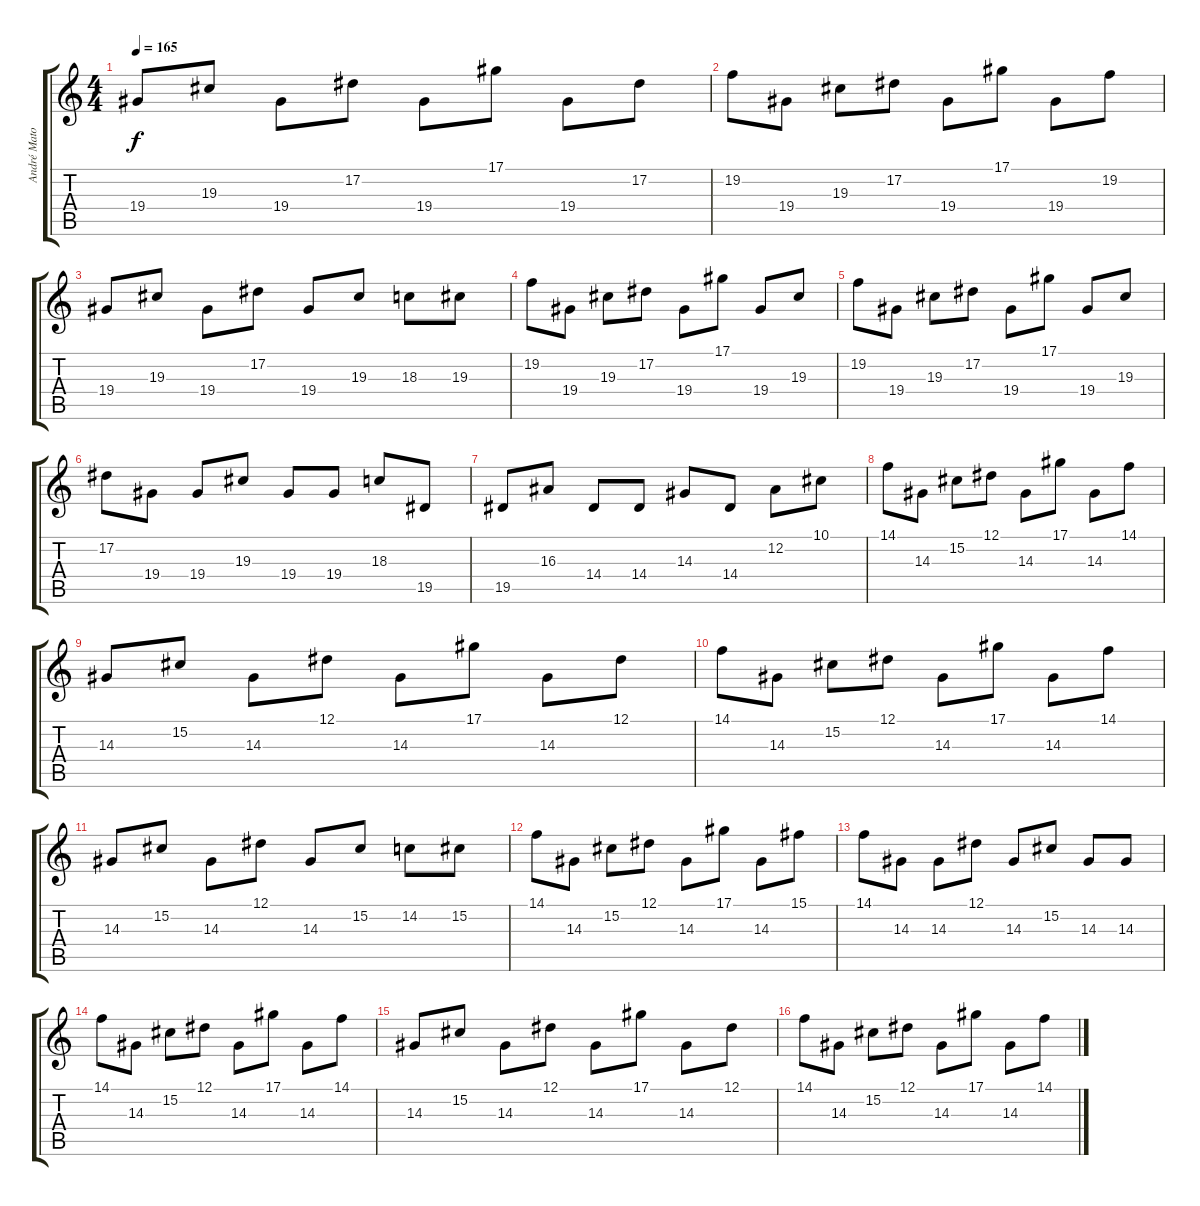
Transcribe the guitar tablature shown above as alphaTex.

\track ("André Matos - SynthStrings 1" "André Mato") {instrument synthstrings1}
\staff {score tabs}
\tuning (Eb4 Bb3 Gb3 Db3 Ab2 Eb2) {hide}
\ts (4 4)
\tempo 165
\clef g2
\ks c
19.4.8{dy f} 19.3.8 19.4.8 17.2.8 19.4.8 17.1.8 19.4.8 17.2.8 |
19.2.8 19.4.8 19.3.8 17.2.8 19.4.8 17.1.8 19.4.8 19.2.8 |
19.4.8 19.3.8 19.4.8 17.2.8 19.4.8 19.3.8 18.3.8 19.3.8 |
19.2.8 19.4.8 19.3.8 17.2.8 19.4.8 17.1.8 19.4.8 19.3.8 |
19.2.8 19.4.8 19.3.8 17.2.8 19.4.8 17.1.8 19.4.8 19.3.8 |
17.2.8 19.4.8 19.4.8 19.3.8 19.4.8 19.4.8 18.3.8 19.5.8 |
19.5.8 16.3.8 14.4.8 14.4.8 14.3.8 14.4.8 12.2.8 10.1.8 |
14.1.8 14.3.8 15.2.8 12.1.8 14.3.8 17.1.8 14.3.8 14.1.8 |
14.3.8 15.2.8 14.3.8 12.1.8 14.3.8 17.1.8 14.3.8 12.1.8 |
14.1.8 14.3.8 15.2.8 12.1.8 14.3.8 17.1.8 14.3.8 14.1.8 |
14.3.8 15.2.8 14.3.8 12.1.8 14.3.8 15.2.8 14.2.8 15.2.8 |
14.1.8 14.3.8 15.2.8 12.1.8 14.3.8 17.1.8 14.3.8 15.1.8 |
14.1.8 14.3.8 14.3.8 12.1.8 14.3.8 15.2.8 14.3.8 14.3.8 |
14.1.8 14.3.8 15.2.8 12.1.8 14.3.8 17.1.8 14.3.8 14.1.8 |
14.3.8 15.2.8 14.3.8 12.1.8 14.3.8 17.1.8 14.3.8 12.1.8 |
14.1.8 14.3.8 15.2.8 12.1.8 14.3.8 17.1.8 14.3.8 14.1.8
